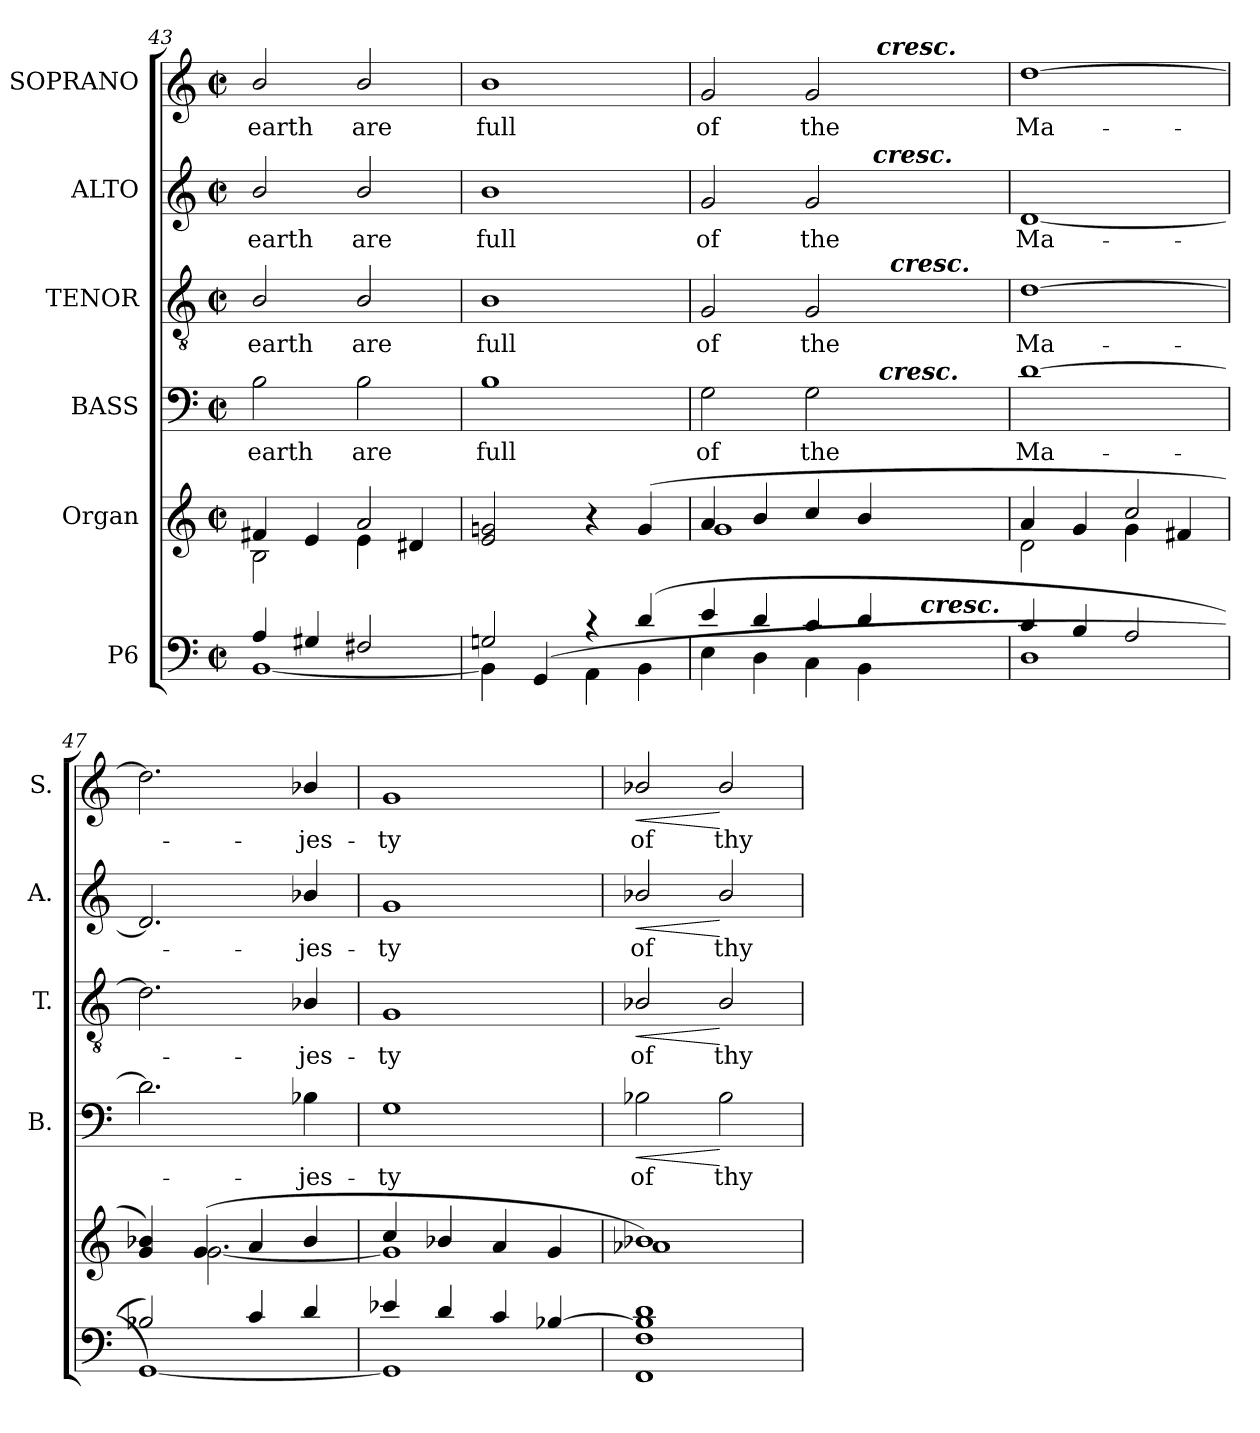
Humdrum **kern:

**kern	**kern	**kern	**text	**dynam	**kern	**text	**dynam	**kern	**text	**dynam	**kern	**text	**dynam
*part6	*part5	*part4	*part4	*part4	*part3	*part3	*part3	*part2	*part2	*part2	*part1	*part1	*part1
*staff6	*staff5	*staff4	*staff4	*staff4	*staff3	*staff3	*staff3	*staff2	*staff2	*staff2	*staff1	*staff1	*staff1
*I"P6	*I"Organ	*I"BASS	*	*	*I"TENOR	*	*	*I"ALTO	*	*	*I"SOPRANO	*	*
*	*	*I'B.	*	*	*I'T.	*	*	*I'A.	*	*	*I'S.	*	*
*clefF4	*clefG2	*clefF4	*	*	*clefGv2	*	*	*clefG2	*	*	*clefG2	*	*
*	*	*	*	*	*ITrd7c12	*	*	*	*	*	*	*	*
*k[]	*k[]	*k[]	*	*	*k[]	*	*	*k[]	*	*	*k[]	*	*
*C:	*C:	*C:	*	*	*C:	*	*	*C:	*	*	*C:	*	*
*M2/2	*M2/2	*M2/2	*	*	*M2/2	*	*	*M2/2	*	*	*M2/2	*	*
*met(c|)	*met(c|)	*met(c|)	*	*	*met(c|)	*	*	*met(c|)	*	*	*met(c|)	*	*
=43	=43	=43	=43	=43	=43	=43	=43	=43	=43	=43	=43	=43	=43
*^	*^	*	*	*	*	*	*	*	*	*	*	*	*
!	!	!	!	!	!LO:LY:b:color=#000000	!	!	!	!	!	!	!	!	!	!
!	!	!	!	!	!	!	!	!LO:LY:b:color=#000000	!	!	!	!	!	!	!
!	!	!	!	!	!	!	!	!	!	!	!LO:LY:b:color=#000000	!	!	!	!
!	!	!	!	!	!	!	!	!	!	!	!	!	!	!LO:LY:b:color=#000000	!
4Ai/	[1BBi	4f#Xi/	2Bi\	2Bi\	earth	.	2BBi/	earth	.	2bi/	earth	.	2bi/	earth	.
4G#Xi/	.	4ei/	.	.	.	.	.	.	.	.	.	.	.	.	.
!	!	!	!	!	!LO:LY:b:color=#000000	!	!	!	!	!	!	!	!	!	!
!	!	!	!	!	!	!	!	!LO:LY:b:color=#000000	!	!	!	!	!	!	!
!	!	!	!	!	!	!	!	!	!	!	!LO:LY:b:color=#000000	!	!	!	!
!	!	!	!	!	!	!	!	!	!	!	!	!	!	!LO:LY:b:color=#000000	!
2F#Xi/	.	4ei\	2ai/	2Bi\	are	.	2BBi/	are	.	2bi/	are	.	2bi/	are	.
.	.	4d#Xi/	.	.	.	.	.	.	.	.	.	.	.	.	.
*	*	*v	*v	*	*	*	*	*	*	*	*	*	*	*	*
=44	=44	=44	=44	=44	=44	=44	=44	=44	=44	=44	=44	=44	=44	=44
!	!	!	!	!LO:LY:b:color=#000000	!	!	!	!	!	!	!	!	!	!
!	!	!	!	!	!	!	!LO:LY:b:color=#000000	!	!	!	!	!	!	!
!	!	!	!	!	!	!	!	!	!	!LO:LY:b:color=#000000	!	!	!	!
!	!	!	!	!	!	!	!	!	!	!	!	!	!LO:LY:b:color=#000000	!
2Gni/	4BBi\]	2ei/ 2gni	1Bi	full	.	1BBi	full	.	1bi	full	.	1bi	full	.
.	(4GGi/	.	.	.	.	.	.	.	.	.	.	.	.	.
4r	4AAi\	4r	.	.	.	.	.	.	.	.	.	.	.	.
(4di/	4BBi\	(4gi/	.	.	.	.	.	.	.	.	.	.	.	.
!!LO:LB:g=z
=45	=45	=45	=45	=45	=45	=45	=45	=45	=45	=45	=45	=45	=45	=45
*	*	*^	*	*	*	*	*	*	*	*	*	*	*	*
!	!	!	!	!	!LO:LY:b:color=#000000	!	!	!	!	!	!	!	!	!	!
!	!	!	!	!	!	!	!	!LO:LY:b:color=#000000	!	!	!	!	!	!	!
!	!	!	!	!	!	!	!	!	!	!	!LO:LY:b:color=#000000	!	!	!	!
!	!	!	!	!	!	!	!	!	!	!	!	!	!	!LO:LY:b:color=#000000	!
*	*^	*	*	*^	*	*	*^	*	*	*^	*	*	*^	*	*
4ei/	4Ei\	2ryy	4ai/	1gi	2Gi\	2ryy	of	.	2GGi/	2ryy	of	.	2gi/	2ryy	of	.	2gi/	2ryy	of	.
4di/	4Di\	.	4bi/	.	.	.	.	.	.	.	.	.	.	.	.	.	.	.	.	.
!	!	!	!	!	!	!	!LO:LY:b:color=#000000	!	!	!	!	!	!	!	!	!	!	!	!	!
!	!	!	!	!	!	!	!	!	!	!	!LO:LY:b:color=#000000	!	!	!	!	!	!	!	!	!
!	!	!	!	!	!	!	!	!	!	!	!	!	!	!	!LO:LY:b:color=#000000	!	!	!	!	!
!	!	!	!	!	!	!	!	!	!	!	!	!	!	!	!	!	!	!	!LO:LY:b:color=#000000	!
4ci/	4Ci\	4ryy	4cci/	.	2Gi\	4ryy	the	.	2GGi/	4ryy	the	.	2gi/	4ryy	the	.	2gi/	4ryy	the	.
4di/	4BBi\	16ryy	4bi/	.	.	64ryy	.	.	.	32.ryy	.	.	.	64ryy	.	.	.	64ryy	.	.
.	.	.	.	.	.	128ryy	.	.	.	.	.	.	.	256.ryy	.	.	.	128ryy	.	.
!	!	!	!	!	!	!	!	!	!	!	!	!	!	!LO:TX:a:Bi:t=cresc.	!	!	!	!	!	!
.	.	.	.	.	.	.	.	.	.	.	.	.	.	8ryy	.	.	.	.	.	.
.	.	.	.	.	.	512.ryy	.	.	.	.	.	.	.	.	.	.	.	1024ryy	.	.
!	!	!	!	!	!	!	!	!	!	!	!	!	!	!	!	!	!	!LO:TX:a:Bi:t=cresc.	!	!
.	.	.	.	.	.	.	.	.	.	.	.	.	.	.	.	.	.	8ryy	.	.
!	!	!	!	!	!	!LO:TX:a:Bi:t=cresc.	!	!	!	!	!	!	!	!	!	!	!	!	!	!
.	.	.	.	.	.	8ryy	.	.	.	.	.	.	.	.	.	.	.	.	.	.
!	!	!	!	!	!	!	!	!	!	!LO:TX:a:Bi:t=cresc.	!	!	!	!	!	!	!	!	!	!
.	.	.	.	.	.	.	.	.	.	8ryy	.	.	.	.	.	.	.	.	.	.
.	.	32ryy	.	.	.	.	.	.	.	.	.	.	.	.	.	.	.	.	.	.
.	.	256..ryy	.	.	.	.	.	.	.	.	.	.	.	.	.	.	.	.	.	.
!	!	!LO:TX:a:Bi:t=cresc.	!	!	!	!	!	!	!	!	!	!	!	!	!	!	!	!	!	!
.	.	8ryy	.	.	.	.	.	.	.	.	.	.	.	.	.	.	.	.	.	.
.	.	.	.	.	.	.	.	.	.	.	.	.	.	16ryy	.	.	.	.	.	.
.	.	.	.	.	.	.	.	.	.	.	.	.	.	.	.	.	.	16ryy	.	.
.	.	.	.	.	.	16ryy	.	.	.	.	.	.	.	.	.	.	.	.	.	.
.	.	.	.	.	.	.	.	.	.	16ryy	.	.	.	.	.	.	.	.	.	.
.	.	.	.	.	.	.	.	.	.	.	.	.	.	32ryy	.	.	.	.	.	.
.	.	.	.	.	.	.	.	.	.	.	.	.	.	.	.	.	.	32ryy	.	.
.	.	.	.	.	.	32ryy	.	.	.	.	.	.	.	.	.	.	.	.	.	.
.	.	64ryy	.	.	.	.	.	.	.	.	.	.	.	.	.	.	.	.	.	.
.	.	.	.	.	.	.	.	.	.	64ryy	.	.	.	.	.	.	.	.	.	.
.	.	.	.	.	.	.	.	.	.	.	.	.	.	128ryy	.	.	.	.	.	.
.	.	128ryy	.	.	.	.	.	.	.	.	.	.	.	.	.	.	.	.	.	.
.	.	.	.	.	.	.	.	.	.	.	.	.	.	.	.	.	.	256..ryy	.	.
.	.	.	.	.	.	256ryy	.	.	.	.	.	.	.	.	.	.	.	.	.	.
.	.	.	.	.	.	.	.	.	.	.	.	.	.	512ryy	.	.	.	.	.	.
.	.	1024ryy	.	.	.	1024ryy	.	.	.	.	.	.	.	.	.	.	.	.	.	.
*	*	*	*	*	*v	*v	*	*	*	*	*	*	*v	*v	*	*	*v	*v	*	*
*	*v	*v	*	*	*	*	*	*v	*v	*	*	*	*	*	*	*	*
=46	=46	=46	=46	=46	=46	=46	=46	=46	=46	=46	=46	=46	=46	=46	=46
*	*^	*	*	*^	*	*	*^	*	*	*^	*	*	*^	*	*
!	!	!	!	!	!	!	!LO:LY:b:color=#000000	!	!	!	!	!	!	!	!	!	!	!	!	!
*	*	*	*	*	*v	*v	*	*	*	*	*	*	*v	*v	*	*	*v	*v	*	*
*	*v	*v	*	*	*	*	*	*v	*v	*	*	*	*	*	*	*	*
*	*^	*	*	*^	*	*	*^	*	*	*^	*	*	*^	*	*
!	!	!	!	!	!	!	!	!	!	!	!LO:LY:b:color=#000000	!	!	!	!	!	!	!	!	!
*	*	*	*	*	*v	*v	*	*	*	*	*	*	*v	*v	*	*	*v	*v	*	*
*	*v	*v	*	*	*	*	*	*v	*v	*	*	*	*	*	*	*	*
*	*^	*	*	*^	*	*	*^	*	*	*^	*	*	*^	*	*
!	!	!	!	!	!	!	!	!	!	!	!	!	!	!	!LO:LY:b:color=#000000	!	!	!	!	!
*	*	*	*	*	*v	*v	*	*	*	*	*	*	*v	*v	*	*	*v	*v	*	*
*	*v	*v	*	*	*	*	*	*v	*v	*	*	*	*	*	*	*	*
*	*^	*	*	*^	*	*	*^	*	*	*^	*	*	*^	*	*
!	!	!	!	!	!	!	!	!	!	!	!	!	!	!	!	!	!	!	!LO:LY:b:color=#000000	!
*	*	*	*	*	*v	*v	*	*	*	*	*	*	*v	*v	*	*	*v	*v	*	*
*	*v	*v	*	*	*	*	*	*v	*v	*	*	*	*	*	*	*	*
4ci/	1Di	4ai/	2di\	[1di	Ma-	.	[1Di	Ma-	.	[1di	Ma-	.	[1ddi	Ma-	.
4Bi/	.	4gi/	.	.	.	.	.	.	.	.	.	.	.	.	.
2Ai/	.	4gi\	2cci/	.	.	.	.	.	.	.	.	.	.	.	.
.	.	4f#Xi/	.	.	.	.	.	.	.	.	.	.	.	.	.
=47	=47	=47	=47	=47	=47	=47	=47	=47	=47	=47	=47	=47	=47	=47	=47
2B-Xi/)	[1GGi)	4gi/ 4b-Xi)	4ryy	2.di\]	.	.	2.Di\]	.	.	2.di/]	.	.	2.ddi\]	.	.
.	.	(4gi/	[2.gi\	.	.	.	.	.	.	.	.	.	.	.	.
4ci/	.	4ai/	.	.	.	.	.	.	.	.	.	.	.	.	.
!	!	!	!	!	!LO:LY:b:color=#000000	!	!	!	!	!	!	!	!	!	!
!	!	!	!	!	!	!	!	!LO:LY:b:color=#000000	!	!	!	!	!	!	!
!	!	!	!	!	!	!	!	!	!	!	!LO:LY:b:color=#000000	!	!	!	!
!	!	!	!	!	!	!	!	!	!	!	!	!	!	!LO:LY:b:color=#000000	!
4di/	.	4b-i/	.	4B-Xi\	-jes-	.	4BB-Xi/	-jes-	.	4b-Xi/	-jes-	.	4b-Xi/	-jes-	.
=48	=48	=48	=48	=48	=48	=48	=48	=48	=48	=48	=48	=48	=48	=48	=48
!	!	!	!	!	!LO:LY:b:color=#000000	!	!	!	!	!	!	!	!	!	!
!	!	!	!	!	!	!	!	!LO:LY:b:color=#000000	!	!	!	!	!	!	!
!	!	!	!	!	!	!	!	!	!	!	!LO:LY:b:color=#000000	!	!	!	!
!	!	!	!	!	!	!	!	!	!	!	!	!	!	!LO:LY:b:color=#000000	!
4e-Xi/	1GGi]	4cci/	1gi]	1Gi	-ty	.	1GGi	-ty	.	1gi	-ty	.	1gi	-ty	.
4di/	.	4b-Xi/	.	.	.	.	.	.	.	.	.	.	.	.	.
4ci/	.	4ai/	.	.	.	.	.	.	.	.	.	.	.	.	.
[4B-Xi/	.	4gi/	.	.	.	.	.	.	.	.	.	.	.	.	.
=49	=49	=49	=49	=49	=49	=49	=49	=49	=49	=49	=49	=49	=49	=49	=49
!	!	!	!	!	!LO:LY:b:color=#000000	!LO:HP:b	!	!	!	!	!	!	!	!	!
!	!	!	!	!	!	!	!	!LO:LY:b:color=#000000	!LO:HP:b	!	!	!	!	!	!
!	!	!	!	!	!	!	!	!	!	!	!LO:LY:b:color=#000000	!LO:HP:b	!	!	!
!	!	!	!	!	!	!	!	!	!	!	!	!	!	!LO:LY:b:color=#000000	!LO:HP:b
(1B-i] 1di	1FFi 1Fi	1b-Xi)	1a-Xi	2B-Xi\	of	<	2BB-Xi/	of	<	2b-Xi/	of	<	2b-Xi/	of	<
!	!	!	!	!	!LO:LY:b:color=#000000	!	!	!	!	!	!	!	!	!	!
!	!	!	!	!	!	!	!	!LO:LY:b:color=#000000	!	!	!	!	!	!	!
!	!	!	!	!	!	!	!	!	!	!	!LO:LY:b:color=#000000	!	!	!	!
!	!	!	!	!	!	!	!	!	!	!	!	!	!	!LO:LY:b:color=#000000	!
.	.	.	.	2B-i\	thy	[	2BB-i/	thy	[	2b-i/	thy	[	2b-i/	thy	[
*v	*v	*	*	*	*	*	*	*	*	*	*	*	*	*	*
*	*v	*v	*	*	*	*	*	*	*	*	*	*	*	*
=	=	=	=	=	=	=	=	=	=	=	=	=	=
*-	*-	*-	*-	*-	*-	*-	*-	*-	*-	*-	*-	*-	*-
